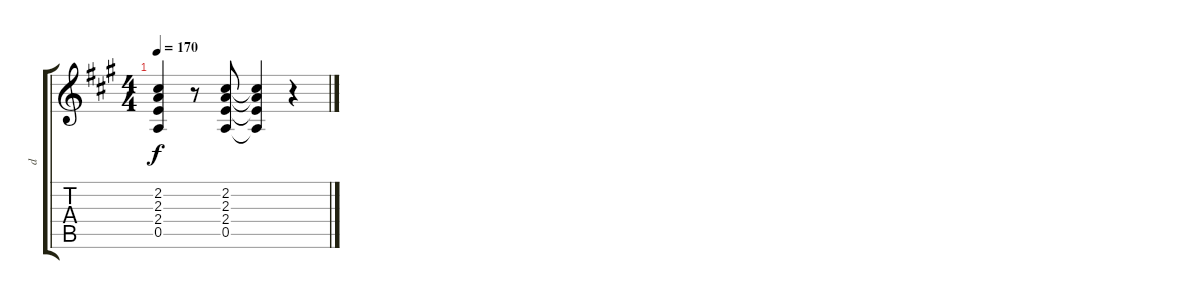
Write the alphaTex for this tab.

\track ("d" "d") {instrument distortionguitar}
\staff {score tabs}
\tuning (E4 B3 G3 D3 A2 E2) {hide}
\ts (4 4)
\tempo 170
\clef g2
\ks a
(2.2 2.3 2.4 0.5).4{dy f} r.8 (2.2 2.3 2.4 0.5).8 (2.2{t} 2.3{t} 2.4{t} 0.5{t}).4 r.4
